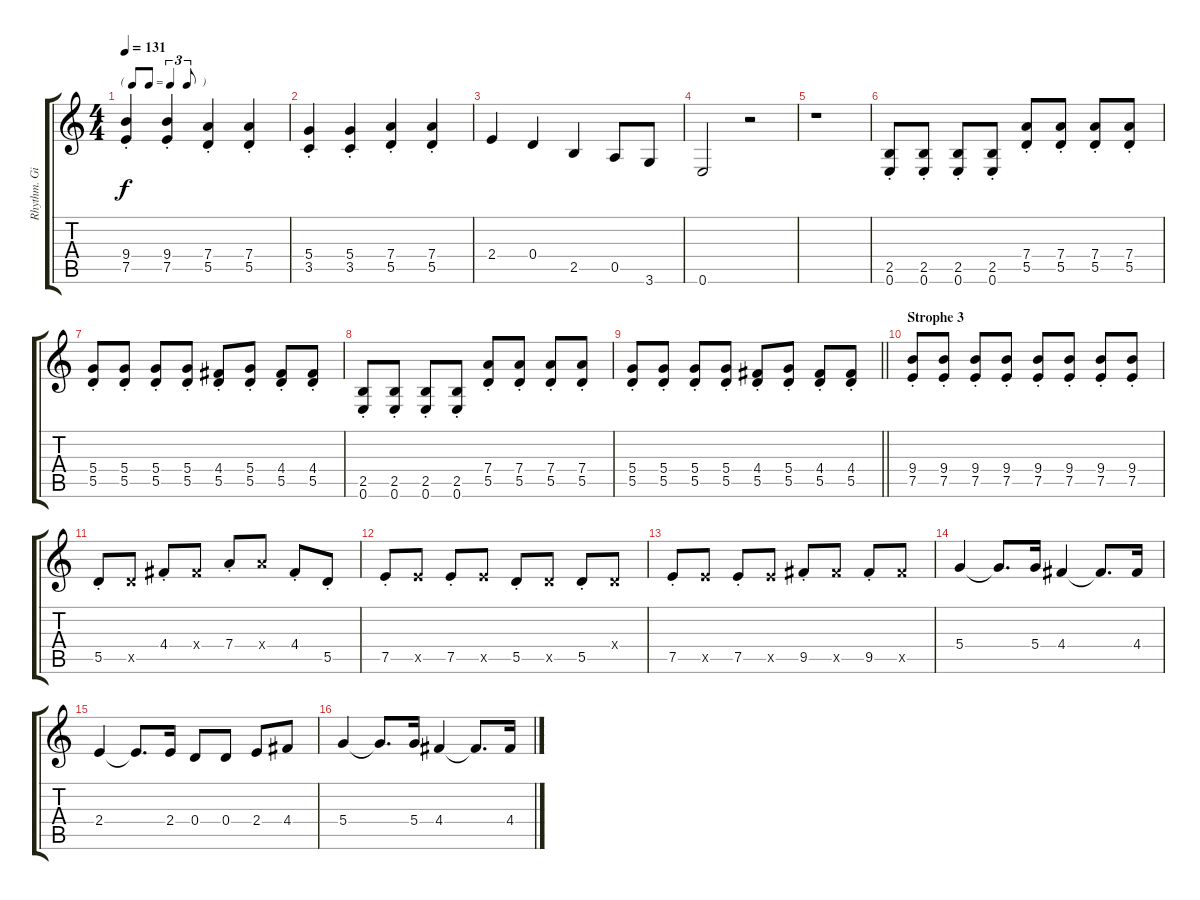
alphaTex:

\track ("Rhythm. Gitarre" "Rhythm. Gi") {instrument overdrivenguitar}
\staff {score tabs}
\tuning (E4 B3 G3 D3 A2 E2) {hide}
\ts (4 4)
\tf triplet8th
\tempo 131
\clef g2
\ks c
(9.4{st} 7.5{st}).4{dy f} (9.4{st} 7.5{st}).4 (7.4{st} 5.5{st}).4 (7.4{st} 5.5{st}).4 |
(5.4{st} 3.5{st}).4 (5.4{st} 3.5{st}).4 (7.4{st} 5.5{st}).4 (7.4{st} 5.5{st}).4 |
2.4.4 0.4.4 2.5.4 0.5.8 3.6.8 |
0.6.2 r.2 |
r.1 |
(2.5{st} 0.6{st}).8 (2.5{st} 0.6{st}).8 (2.5{st} 0.6{st}).8 (2.5{st} 0.6{st}).8 (7.4{st} 5.5{st}).8 (7.4{st} 5.5{st}).8 (7.4{st} 5.5{st}).8 (7.4{st} 5.5{st}).8 |
(5.4{st} 5.5{st}).8 (5.4{st} 5.5{st}).8 (5.4{st} 5.5{st}).8 (5.4{st} 5.5{st}).8 (4.4{st} 5.5{st}).8 (5.4{st} 5.5{st}).8 (4.4{st} 5.5{st}).8 (4.4{st} 5.5{st}).8 |
(2.5{st} 0.6{st}).8 (2.5{st} 0.6{st}).8 (2.5{st} 0.6{st}).8 (2.5{st} 0.6{st}).8 (7.4{st} 5.5{st}).8 (7.4{st} 5.5{st}).8 (7.4{st} 5.5{st}).8 (7.4{st} 5.5{st}).8 |
\barLineRight lightlight
(5.4{st} 5.5{st}).8 (5.4{st} 5.5{st}).8 (5.4{st} 5.5{st}).8 (5.4{st} 5.5{st}).8 (4.4{st} 5.5{st}).8 (5.4{st} 5.5{st}).8 (4.4{st} 5.5{st}).8 (4.4{st} 5.5{st}).8 |
\section ("" "Strophe 3")
(9.4{st} 7.5{st}).8 (9.4{st} 7.5{st}).8 (9.4{st} 7.5{st}).8 (9.4{st} 7.5{st}).8 (9.4{st} 7.5{st}).8 (9.4{st} 7.5{st}).8 (9.4{st} 7.5{st}).8 (9.4{st} 7.5{st}).8 |
5.5{st}.8 5.5{x}.8 4.4{st}.8 4.4{x}.8 7.4{st}.8 7.4{x}.8 4.4{st}.8 5.5{st}.8 |
7.5{st}.8 7.5{x}.8 7.5{st}.8 7.5{x}.8 5.5{st}.8 5.5{x}.8 5.5{st}.8 0.4{x}.8 |
7.5{st}.8 7.5{x}.8 7.5{st}.8 7.5{x}.8 9.5{st}.8 9.5{x}.8 9.5{st}.8 9.5{x}.8 |
5.4.4 5.4{t}.8{d} 5.4.16 4.4.4 4.4{t}.8{d} 4.4.16 |
2.4.4 2.4{t}.8{d} 2.4.16 0.4.8 0.4.8 2.4.8 4.4.8 |
5.4.4 5.4{t}.8{d} 5.4.16 4.4.4 4.4{t}.8{d} 4.4.16
